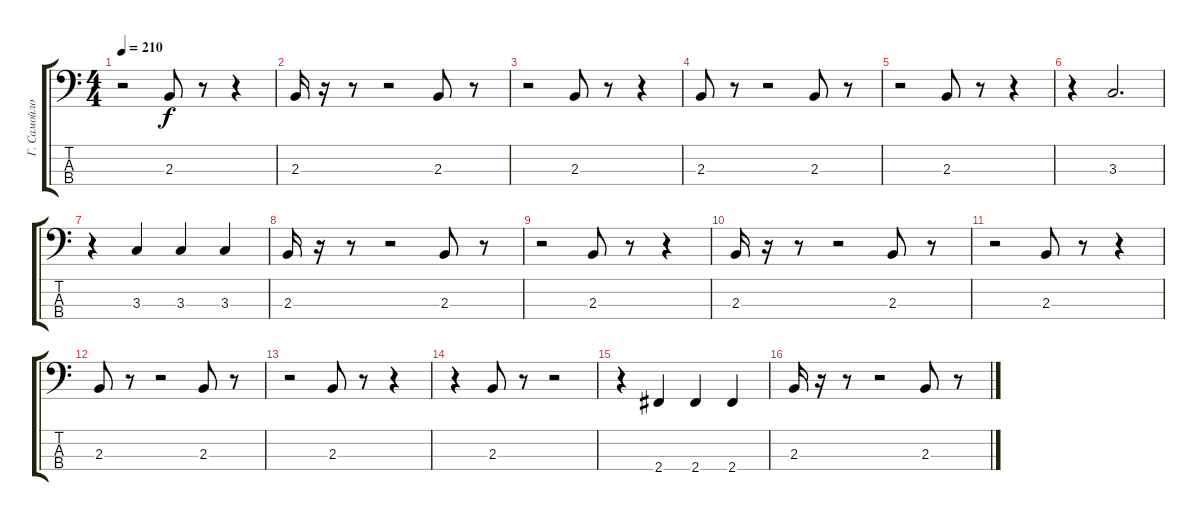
\track ("Г. Самойлов" "Г. Самойло") {instrument electricbassfinger}
\staff {score tabs}
\tuning (G2 D2 A1 E1) {hide}
\ts (4 4)
\tempo 210
\clef f4
\ks c
r.2{dy f} 2.3.8 r.8 r.4 |
2.3.16 r.16 r.8 r.2 2.3.8 r.8 |
r.2 2.3.8 r.8 r.4 |
2.3.8 r.8 r.2 2.3.8 r.8 |
r.2 2.3.8 r.8 r.4 |
r.4 3.3.2{d} |
r.4 3.3.4 3.3.4 3.3.4 |
2.3.16 r.16 r.8 r.2 2.3.8 r.8 |
r.2 2.3.8 r.8 r.4 |
2.3.16 r.16 r.8 r.2 2.3.8 r.8 |
r.2 2.3.8 r.8 r.4 |
2.3.8 r.8 r.2 2.3.8 r.8 |
r.2 2.3.8 r.8 r.4 |
r.4 2.3.8 r.8 r.2 |
r.4 2.4.4 2.4.4 2.4.4 |
2.3.16 r.16 r.8 r.2 2.3.8 r.8
